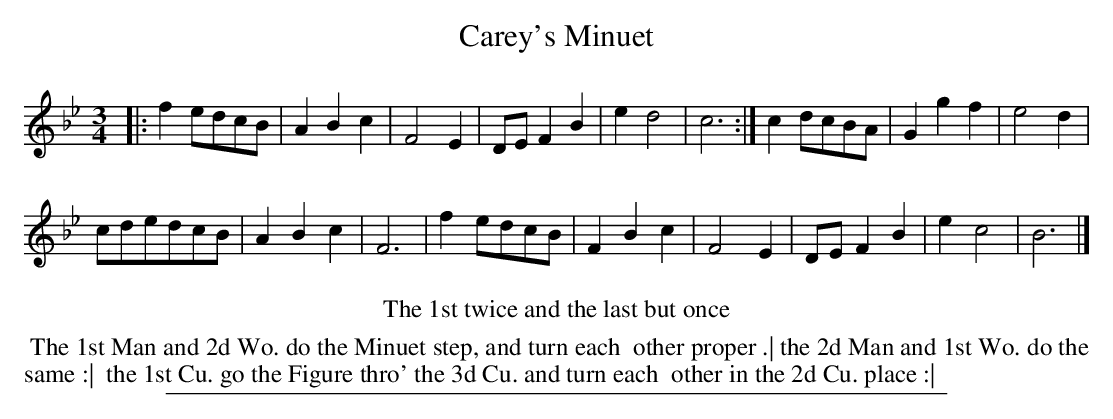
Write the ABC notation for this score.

X:1
T: Carey's Minuet
M: 3/4
L: 1/8
K: Bb
|:\
f2edcB | A2B2c2 | F4E2 |\
DEF2B2 | e2d4 | c6 :|\
c2dcBA | G2g2f2 | e4d2 |
cdedcB | A2B2c2 | F6 |\
f2edcB | F2B2c2 | F4E2 |\
DEF2B2 | e2c4 | B6 |]
